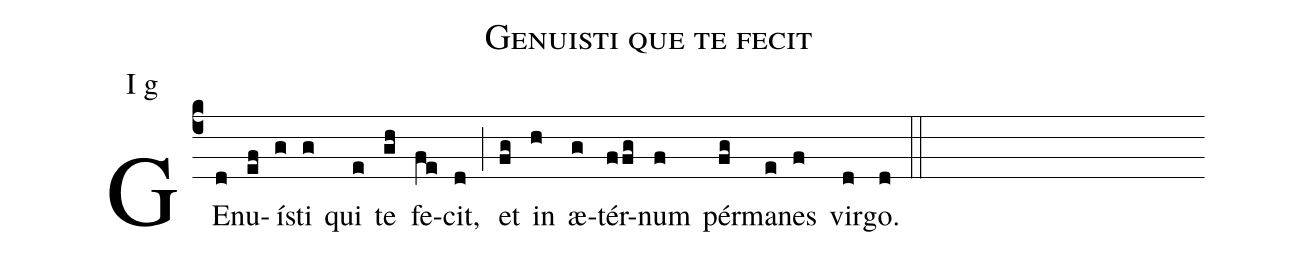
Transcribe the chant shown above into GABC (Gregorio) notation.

name: Genuisti que te fecit;
annotation: I g;
mode: 1;
%%
(c4)
GE(d)nu(ef)í(g)sti(g) qui(e) te(gh) fe(fe)cit,(d) (;)
et(fg) in(h) æ(g)tér(ffg)num(f) pér(fg)ma(e)nes(f) vir(d)go.(d) (::)
